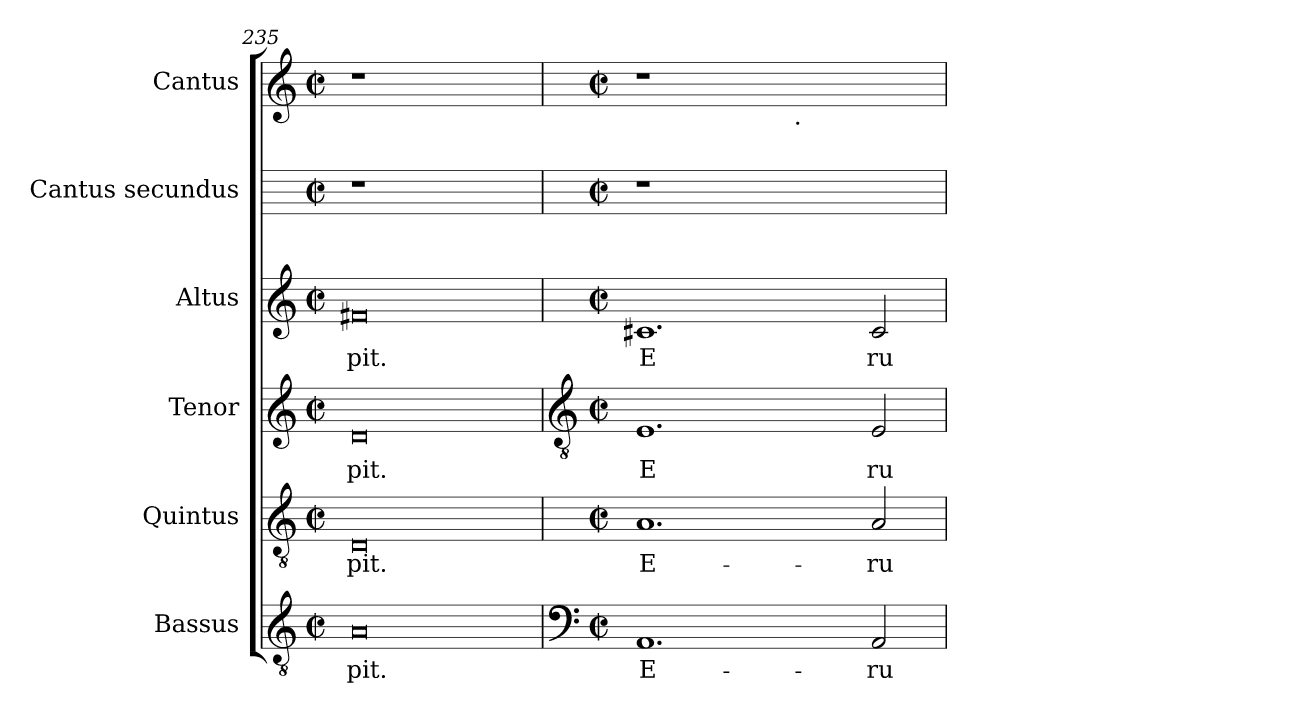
**kern	**text	**kern	**text	**kern	**text	**kern	**text	**kern	**kern
*part6	*part6	*part5	*part5	*part4	*part4	*part3	*part3	*part2	*part1
*staff6	*staff6	*staff5	*staff5	*staff4	*staff4	*staff3	*staff3	*staff2	*staff1
*I"Bassus	*	*I"Quintus	*	*I"Tenor	*	*I"Altus	*	*I"Cantus  secundus	*I"Cantus
*I'B	*	*I'Q	*	*I'T	*	*I'A	*	*	*I'C
*clefGv2	*	*clefGv2	*	*clefG2	*	*clefG2	*	*	*clefG2
*k[]	*	*k[]	*	*k[]	*	*k[]	*	*k[]	*k[]
*C:	*	*C:	*	*C:	*	*C:	*	*C:	*C:
*M2/2	*	*M2/2	*	*M2/2	*	*M2/2	*	*M2/2	*M2/2
*met(c|)	*	*met(c|)	*	*met(c|)	*	*met(c|)	*	*met(c|)	*met(c|)
=235	=235	=235	=235	=235	=235	=235	=235	=235	=235
!	!LO:LY:b:cj	!	!LO:LY:b:cj	!	!LO:LY:b:cj	!	!LO:LY:b:cj	!	!
0A	pit.	0D	-pit.	0d	-pit.	0f#X	pit.	1r	1r
.	.	.	.	.	.	.	.	1ryy	1ryy
!!LO:PB:g=z
=236!	=236!	=236!	=236!	=236!	=236!	=236!	=236!	=236!	=236!
*clefF4	*	*	*	*clefGv2	*	*	*	*	*
*M2/2	*	*M2/2	*	*M2/2	*	*M2/2	*	*M2/2	*M2/2
*met(c|)	*	*met(c|)	*	*met(c|)	*	*met(c|)	*	*met(c|)	*met(c|)
!	!LO:LY:b:cj	!	!LO:LY:b:cj	!	!LO:LY:b:cj	!	!LO:LY:b:cj	!	!
*	*	*	*	*	*	*	*	*	*^
1.AA	E-	1.A	E-	1.E	E	1.c#X	E	1r	1r	2ryy
.	.	.	.	.	.	.	.	.	.	4ryy
.	.	.	.	.	.	.	.	.	.	8ryy
.	.	.	.	.	.	.	.	.	.	16ryy
.	.	.	.	.	.	.	.	.	.	64ryy
!	!	!	!	!	!	!	!	!	!	!LO:TX:b:t=.
.	.	.	.	.	.	.	.	.	.	1ryy
.	.	.	.	.	.	.	.	1ryy	1ryy	.
!	!LO:LY:b:cj	!	!LO:LY:b:cj	!	!LO:LY:b:cj	!	!LO:LY:b:cj	!	!	!
2AA/	-ru-	2A/	-ru-	2E/	ru	2c#/	ru	.	.	.
.	.	.	.	.	.	.	.	.	.	32.ryy
*	*	*	*	*	*	*	*	*	*v	*v
=	=	=	=	=	=	=	=	=	=
*-	*-	*-	*-	*-	*-	*-	*-	*-	*-
